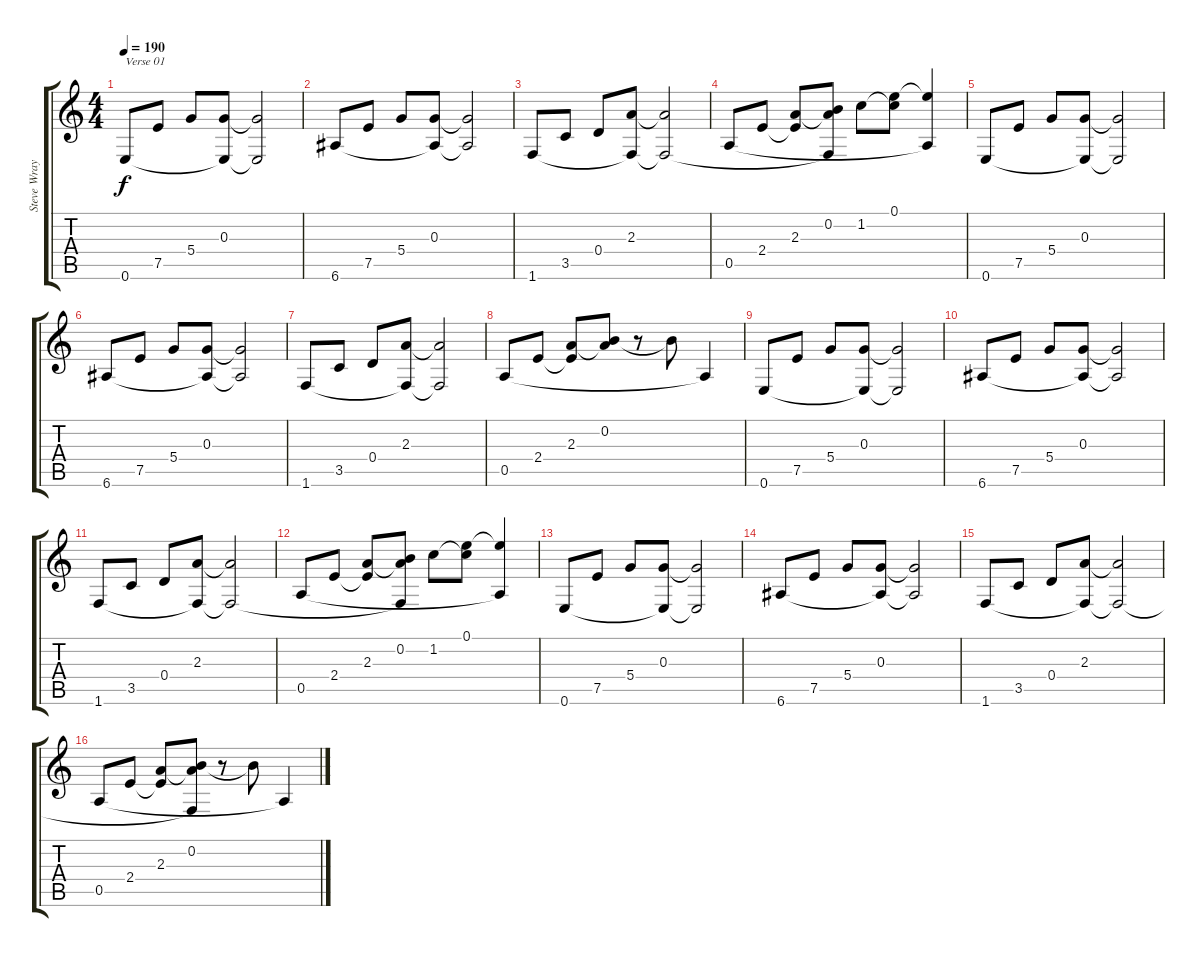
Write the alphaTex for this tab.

\track ("Steve Wray" "Steve Wray") {instrument distortionguitar}
\staff {score tabs}
\tuning (E4 B3 G3 D3 A2 E2) {hide}
\ts (4 4)
\tempo 190
\clef g2
\ks c
0.6.8{txt "Verse 01" dy f volume 14 instrument electricguitarclean} 7.5.8 5.4.8 (0.3 0.6{t}).8 (0.3{t} 0.6{t}).2 |
6.6.8 7.5.8 5.4.8 (0.3 6.6{t}).8 (0.3{t} 6.6{t}).2 |
1.6.8 3.5.8 0.4.8 (2.3 1.6{t}).8 (2.3{t} 1.6{t}).2 |
0.5.8 2.4.8 (2.3 2.4{t}).8 (0.2 2.3{t} 1.6{t}).8 1.2.8 (0.1 1.2{t}).8 (0.1{t} 0.5{t}).4 |
0.6.8 7.5.8 5.4.8 (0.3 0.6{t}).8 (0.3{t} 0.6{t}).2 |
6.6.8 7.5.8 5.4.8 (0.3 6.6{t}).8 (0.3{t} 6.6{t}).2 |
1.6.8 3.5.8 0.4.8 (2.3 1.6{t}).8 (2.3{t} 1.6{t}).2 |
0.5.8 2.4.8 (2.3 2.4{t}).8 (0.2 2.3{t}).8 r.8 0.2{t}.8 0.5{t}.4 |
0.6.8 7.5.8 5.4.8 (0.3 0.6{t}).8 (0.3{t} 0.6{t}).2 |
6.6.8 7.5.8 5.4.8 (0.3 6.6{t}).8 (0.3{t} 6.6{t}).2 |
1.6.8 3.5.8 0.4.8 (2.3 1.6{t}).8 (2.3{t} 1.6{t}).2 |
0.5.8 2.4.8 (2.3 2.4{t}).8 (0.2 2.3{t} 1.6{t}).8 1.2.8 (0.1 1.2{t}).8 (0.1{t} 0.5{t}).4 |
0.6.8 7.5.8 5.4.8 (0.3 0.6{t}).8 (0.3{t} 0.6{t}).2 |
6.6.8 7.5.8 5.4.8 (0.3 6.6{t}).8 (0.3{t} 6.6{t}).2 |
1.6.8 3.5.8 0.4.8 (2.3 1.6{t}).8 (2.3{t} 1.6{t}).2 |
0.5.8 2.4.8 (2.3 2.4{t}).8 (0.2 2.3{t} 1.6{t}).8 r.8 0.2{t}.8 0.5{t}.4
